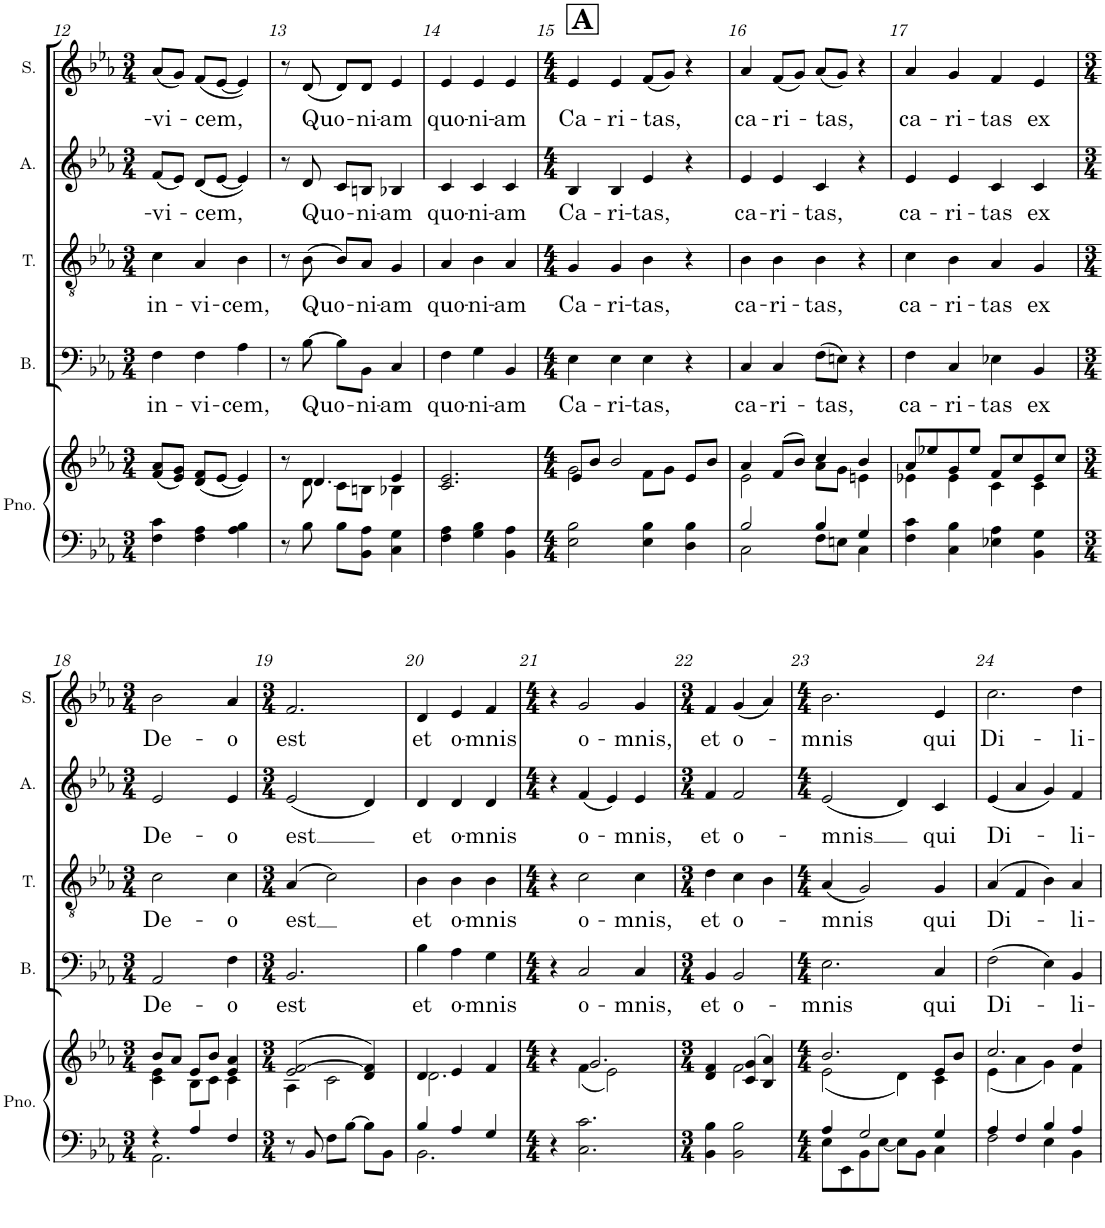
**kern	**kern	**kern	**text	**kern	**text	**kern	**text	**kern	**text
*part5	*part5	*part4	*part4	*part3	*part3	*part2	*part2	*part1	*part1
*staff6	*staff5	*staff4	*staff4	*staff3	*staff3	*staff2	*staff2	*staff1	*staff1
*I"Piano	*	*I"Basses	*	*I"Ténors	*	*I"Altos	*	*I"Sopranos	*
*I'Pno.	*	*I'B.	*	*I'T.	*	*I'A.	*	*I'S.	*
!!LO:PB:g=z
*clefF4	*clefG2	*clefF4	*	*clefGv2	*	*clefG2	*	*clefG2	*
*	*	*	*	*Trd7c12	*	*	*	*	*
*k[b-e-a-]	*k[b-e-a-]	*k[b-e-a-]	*	*k[b-e-a-]	*	*k[b-e-a-]	*	*k[b-e-a-]	*
*E-:	*E-:	*E-:	*	*E-:	*	*E-:	*	*E-:	*
*M3/4	*M3/4	*M3/4	*	*M3/4	*	*M3/4	*	*M3/4	*
=12	=12	=12	=12	=12	=12	=12	=12	=12	=12
!	!	!	!LO:LY:b	!	!LO:LY:b	!	!LO:LY:b	!	!LO:LY:b
4F\ 4c\	(8f/ 8a-/L	4F\	in-	4c\	in-	(8f/L	-vi-	(8a-/L	-vi-
.	8e-/ 8g/J)	.	.	.	.	8e-/J)	.	8g/J)	.
!	!	!	!LO:LY:b	!	!LO:LY:b	!	!LO:LY:b	!	!LO:LY:b
4F\ 4A-\	(8d/ 8f/L	4F\	-vi-	4A-/	-vi-	(8d/L	-cem,	(8f/L	-cem,
.	[8e-/J	.	.	.	.	[8e-/J	.	[8e-/J	.
!	!	!	!LO:LY:b	!	!LO:LY:b	!	!	!	!
4A-\ 4B-\	4e-/])	4A-\	-cem,	4B-\	-cem,	4e-/])	.	4e-/])	.
=13	=13	=13	=13	=13	=13	=13	=13	=13	=13
*	*^	*	*	*	*	*	*	*	*
8r	8r	8ryy	8r	.	8r	.	8r	.	8r	.
!	!	!	!	!LO:LY:b	!	!LO:LY:b	!	!LO:LY:b	!	!LO:LY:b
8B-\	4.d/	8d\	[8B-\	Quo-	(8B-\	Quo-	8d/	Quo-	(8d/	Quo-
8B-\L	.	8c\L	8B-\L]	.	8B-/L)	.	8c/L	.	8d/L)	.
!	!	!	!	!LO:LY:b	!	!LO:LY:b	!	!LO:LY:b	!	!LO:LY:b
8BB-\ 8A-\J	.	8Bn\J	8BB-\J	-ni-	8A-/J	-ni-	8Bn/J	-ni-	8d/J	-ni-
!	!	!	!	!LO:LY:b	!	!LO:LY:b	!	!LO:LY:b	!	!LO:LY:b
4C\ 4G\	4e-/	4B-X\	4C/	-am	4G/	-am	4B-X/	-am	4e-/	-am
=14	=14	=14	=14	=14	=14	=14	=14	=14	=14	=14
!	!	!	!	!LO:LY:b	!	!LO:LY:b	!	!LO:LY:b	!	!LO:LY:b
*	*v	*v	*	*	*	*	*	*	*	*
4F\ 4A-\	2.c/ 2.e-/	4F\	quo-	4A-/	quo-	4c/	quo-	4e-/	quo-
!	!	!	!LO:LY:b	!	!LO:LY:b	!	!LO:LY:b	!	!LO:LY:b
4G\ 4B-\	.	4G\	-ni-	4B-\	-ni-	4c/	-ni-	4e-/	-ni-
!	!	!	!LO:LY:b	!	!LO:LY:b	!	!LO:LY:b	!	!LO:LY:b
4BB-\ 4A-\	.	4BB-/	-am	4A-/	-am	4c/	-am	4e-/	-am
!!LO:REH:place=s1:a:B:cj:fs=17.1407:t=A
=15	=15	=15	=15	=15	=15	=15	=15	=15	=15
*M4/4	*M4/4	*M4/4	*	*M4/4	*	*M4/4	*	*M4/4	*
*	*^	*	*	*	*	*	*	*	*
!	!	!	!	!LO:LY:b	!	!LO:LY:b	!	!LO:LY:b	!	!LO:LY:b
2E-\ 2B-\	8e-/L	2g\	4E-\	Ca-	4G/	Ca-	4B-/	Ca-	4e-/	Ca-
.	8b-/J	.	.	.	.	.	.	.	.	.
!	!	!	!	!LO:LY:b	!	!LO:LY:b	!	!LO:LY:b	!	!LO:LY:b
.	2b-/	.	4E-\	-ri-	4G/	-ri-	4B-/	-ri-	4e-/	-ri-
!	!	!	!	!LO:LY:b	!	!LO:LY:b	!	!LO:LY:b	!	!LO:LY:b
4E-\ 4B-\	.	8f\L	4E-\	-tas,	4B-\	-tas,	4e-/	-tas,	(8f/L	-tas,
.	.	8g\J	.	.	.	.	.	.	8g/J)	.
4D\ 4B-\	8e-/L	4ryy	4r	.	4r	.	4r	.	4r	.
.	8b-/J	.	.	.	.	.	.	.	.	.
=16	=16	=16	=16	=16	=16	=16	=16	=16	=16	=16
*^	*	*	*	*	*	*	*	*	*	*
!	!	!	!	!	!LO:LY:b	!	!LO:LY:b	!	!LO:LY:b	!	!LO:LY:b
2B-/	2C\	4a-/	2e-\	4C/	ca-	4B-\	ca-	4e-/	ca-	4a-/	ca-
!	!	!	!	!	!LO:LY:b	!	!LO:LY:b	!	!LO:LY:b	!	!LO:LY:b
.	.	(8f/L	.	4C/	-ri-	4B-\	-ri-	4e-/	-ri-	(8f/L	-ri-
.	.	8b-/J)	.	.	.	.	.	.	.	8g/J)	.
!	!	!	!	!	!LO:LY:b	!	!LO:LY:b	!	!LO:LY:b	!	!LO:LY:b
4B-/	8F\L	4cc/	8a-\L	(8F\L	-tas,	4B-\	-tas,	4c/	-tas,	(8a-/L	-tas,
.	8En\J	.	8g\J	8En\J)	.	.	.	.	.	8g/J)	.
4G/	4C\	4b-/	4en\	4r	.	4r	.	4r	.	4r	.
=17	=17	=17	=17	=17	=17	=17	=17	=17	=17	=17	=17
!	!	!	!	!	!LO:LY:b	!	!LO:LY:b	!	!LO:LY:b	!	!LO:LY:b
*v	*v	*	*	*	*	*	*	*	*	*	*
4F\ 4c\	8a-/L	4e-X\	4F\	ca-	4c\	ca-	4e-/	ca-	4a-/	ca-
.	8ee-X/	.	.	.	.	.	.	.	.	.
!	!	!	!	!LO:LY:b	!	!LO:LY:b	!	!LO:LY:b	!	!LO:LY:b
4C\ 4B-\	8g/	4e-\	4C/	-ri-	4B-\	-ri-	4e-/	-ri-	4g/	-ri-
.	8ee-/J	.	.	.	.	.	.	.	.	.
!	!	!	!	!LO:LY:b	!	!LO:LY:b	!	!LO:LY:b	!	!LO:LY:b
4E-X\ 4A-\	8f/L	4c\	4E-X\	-tas	4A-/	-tas	4c/	-tas	4f/	-tas
.	8cc/	.	.	.	.	.	.	.	.	.
!	!	!	!	!LO:LY:b	!	!LO:LY:b	!	!LO:LY:b	!	!LO:LY:b
4BB-\ 4G\	8e-/	4c\	4BB-/	ex	4G/	ex	4c/	ex	4e-/	ex
.	8cc/J	.	.	.	.	.	.	.	.	.
!!LO:LB:g=z
=18	=18	=18	=18	=18	=18	=18	=18	=18	=18	=18
*M3/4	*M3/4	*	*M3/4	*	*M3/4	*	*M3/4	*	*M3/4	*
*^	*	*	*	*	*	*	*	*	*	*
!	!	!	!	!	!LO:LY:b	!	!LO:LY:b	!	!LO:LY:b	!	!LO:LY:b
4r	2.AA-\	8b-/L	4c\ 4e-\	2AA-/	De-	2c\	De-	2e-/	De-	2b-\	De-
.	.	8a-/J	.	.	.	.	.	.	.	.	.
4A-/	.	8e-/L	8B-\L	.	.	.	.	.	.	.	.
.	.	8b-/J	8c\J	.	.	.	.	.	.	.	.
!	!	!	!	!	!LO:LY:b	!	!LO:LY:b	!	!LO:LY:b	!	!LO:LY:b
4F/	.	4e-/ 4a-/	4c\	4F\	-o	4c\	-o	4e-/	-o	4a-/	-o
=19	=19	=19	=19	=19	=19	=19	=19	=19	=19	=19	=19
*M3/4	*	*M3/4	*	*M3/4	*	*M3/4	*	*M3/4	*	*M3/4	*
!	!	!	!	!	!LO:LY:b	!	!LO:LY:b	!	!LO:LY:b	!	!LO:LY:b
8r	8ryy	(2e-/ [2f/	4A-\	2.BB-/	est	(4A-/	est	(2e-/	est	2.f/	est
8BB-/	2ryy	.	.	.	.	.	.	.	.	.	.
8F\L	.	.	2c\	.	.	2c\)	.	.	.	.	.
[8B-\J	.	.	.	.	.	.	.	.	.	.	.
8B-\L]	.	4d/ 4f/])	.	.	.	.	.	4d/)	.	.	.
8BB-\J	8ryy	.	.	.	.	.	.	.	.	.	.
=20	=20	=20	=20	=20	=20	=20	=20	=20	=20	=20	=20
!	!	!	!	!	!LO:LY:b	!	!LO:LY:b	!	!LO:LY:b	!	!LO:LY:b
4B-/	2.BB-\	4d/	2.d\	4B-\	et	4B-\	et	4d/	et	4d/	et
!	!	!	!	!	!LO:LY:b	!	!LO:LY:b	!	!LO:LY:b	!	!LO:LY:b
4A-/	.	4e-/	.	4A-\	o-	4B-\	o-	4d/	o-	4e-/	o-
!	!	!	!	!	!LO:LY:b	!	!LO:LY:b	!	!LO:LY:b	!	!LO:LY:b
4G/	.	4f/	.	4G\	-mnis	4B-\	-mnis	4d/	-mnis	4f/	-mnis
*v	*v	*	*	*	*	*	*	*	*	*	*
=21	=21	=21	=21	=21	=21	=21	=21	=21	=21	=21
*M4/4	*M4/4	*	*M4/4	*	*M4/4	*	*M4/4	*	*M4/4	*
4r	4r	4ryy	4r	.	4r	.	4r	.	4r	.
!	!	!	!	!LO:LY:b	!	!LO:LY:b	!	!LO:LY:b	!	!LO:LY:b
2.C\ 2.c\	2.g/	(4f\	2C/	o-	2c\	o-	(4f/	o-	2g/	o-
.	.	2e-\)	.	.	.	.	4e-/)	.	.	.
!	!	!	!	!LO:LY:b	!	!LO:LY:b	!	!LO:LY:b	!	!LO:LY:b
.	.	.	4C/	-mnis,	4c\	-mnis,	4e-/	-mnis,	4g/	-mnis,
=22	=22	=22	=22	=22	=22	=22	=22	=22	=22	=22
*M3/4	*M3/4	*	*M3/4	*	*M3/4	*	*M3/4	*	*M3/4	*
!	!	!	!	!LO:LY:b	!	!LO:LY:b	!	!LO:LY:b	!	!LO:LY:b
4BB-\ 4B-\	4d/ 4f/	4ryy	4BB-/	et	4d\	et	4f/	et	4f/	et
!	!	!	!	!LO:LY:b	!	!LO:LY:b	!	!LO:LY:b	!	!LO:LY:b
2BB-\ 2B-\	(4c/ 4g/	2f\	2BB-/	o-	4c\	o-	2f/	o-	(4g/	o-
.	4B-/ 4a-/)	.	.	.	4B-\	.	.	.	4a-/)	.
=23	=23	=23	=23	=23	=23	=23	=23	=23	=23	=23
*M4/4	*M4/4	*	*M4/4	*	*M4/4	*	*M4/4	*	*M4/4	*
*^	*	*	*	*	*	*	*	*	*	*
!	!	!	!	!	!LO:LY:b	!	!LO:LY:b	!	!LO:LY:b	!	!LO:LY:b
4A-/	8E-\L	2.b-/	(2e-\	2.E-\	-mnis	(4A-/	-mnis	(2e-/	-mnis	2.b-\	-mnis
.	8EE-\	.	.	.	.	.	.	.	.	.	.
2G/	8BB-\	.	.	.	.	2G/)	.	.	.	.	.
.	[8E-\J	.	.	.	.	.	.	.	.	.	.
.	8E-\L]	.	4d\)	.	.	.	.	4d/)	.	.	.
.	8BB-\J	.	.	.	.	.	.	.	.	.	.
!	!	!	!	!	!LO:LY:b	!	!LO:LY:b	!	!LO:LY:b	!	!LO:LY:b
4G/	4C\	8e-/L	4c\	4C/	qui	4G/	qui	4c/	qui	4e-/	qui
.	.	8b-/J	.	.	.	.	.	.	.	.	.
=24	=24	=24	=24	=24	=24	=24	=24	=24	=24	=24	=24
!	!	!	!	!	!LO:LY:b	!	!LO:LY:b	!	!LO:LY:b	!	!LO:LY:b
4A-/	2F\	2.cc/	(4e-\	(2F\	Di-	(4A-/	Di-	(4e-/	Di-	2.cc\	Di-
4F/	.	.	4a-\	.	.	4F/	.	4a-/	.	.	.
4B-/	4E-\	.	4g\)	4E-\)	.	4B-\)	.	4g/)	.	.	.
!	!	!	!	!	!LO:LY:b	!	!LO:LY:b	!	!LO:LY:b	!	!LO:LY:b
4A-/	4BB-\	4dd/	4f\	4BB-/	-li-	4A-/	-li-	4f/	-li-	4dd\	-li-
*v	*v	*	*	*	*	*	*	*	*	*	*
*	*v	*v	*	*	*	*	*	*	*	*
=	=	=	=	=	=	=	=	=	=
*-	*-	*-	*-	*-	*-	*-	*-	*-	*-
